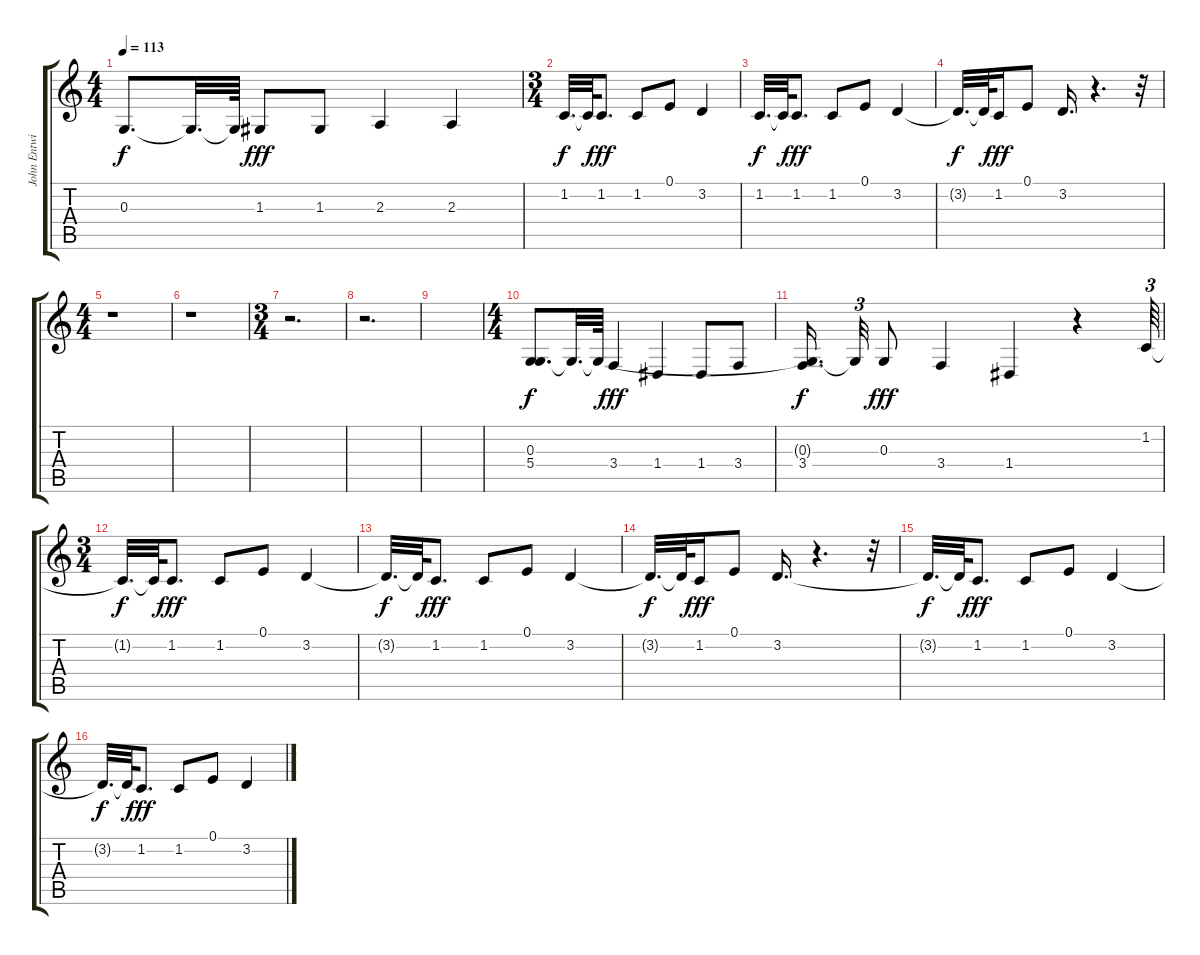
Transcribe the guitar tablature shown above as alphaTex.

\track ("John Entwistle" "John Entwi") {instrument lead1square}
\staff {score tabs}
\tuning (E4 B3 G3 D3 A2 E2) {hide}
\ts (4 4)
\tempo 113
\clef g2
\ks c
0.3.8{d dy f} 0.3{t}.32{d} 0.3{t}.64 1.3.8{dy fff} 1.3.8 2.3.4 2.3.4 |
\ts (3 4)
1.2.32{d dy f} 1.2{t}.64 1.2.8{d dy fff} 1.2.8 0.1.8 3.2.4 |
1.2.32{d dy f} 1.2{t}.64 1.2.8{d dy fff} 1.2.8 0.1.8 3.2.4 |
3.2{t}.32{d dy f} 3.2{t}.64 1.2.16{dy fff} 0.1.8 3.2.16{d} r.4{d} r.32 |
\ts (4 4)
r.1 |
r.1 |
\ts (3 4)
r.2{d} |
r.2{d} |
|
\ts (4 4)
(0.3 5.4).8{d dy f} 0.3{t}.32{d} 0.3{t}.64 3.4.4{dy fff} 1.4.4 1.4.8 3.4.8 |
(0.3{t} 3.4).16{d dy f beam splitsecondary} 0.3{t}.32{tu (3 2)} 0.3.8{dy fff} 3.4.4 1.4.4 r.4 1.2.64{tu (3 2)} |
\ts (3 4)
1.2{t}.32{d dy f} 1.2{t}.64 1.2.8{d dy fff} 1.2.8 0.1.8 3.2.4 |
3.2{t}.32{d dy f} 3.2{t}.64 1.2.8{d dy fff} 1.2.8 0.1.8 3.2.4 |
3.2{t}.32{d dy f} 3.2{t}.64 1.2.16{dy fff} 0.1.8 3.2.16{d} r.4{d} r.32 |
3.2{t}.32{d dy f} 3.2{t}.64 1.2.8{d dy fff} 1.2.8 0.1.8 3.2.4 |
3.2{t}.32{d dy f} 3.2{t}.64 1.2.8{d dy fff} 1.2.8 0.1.8 3.2.4
